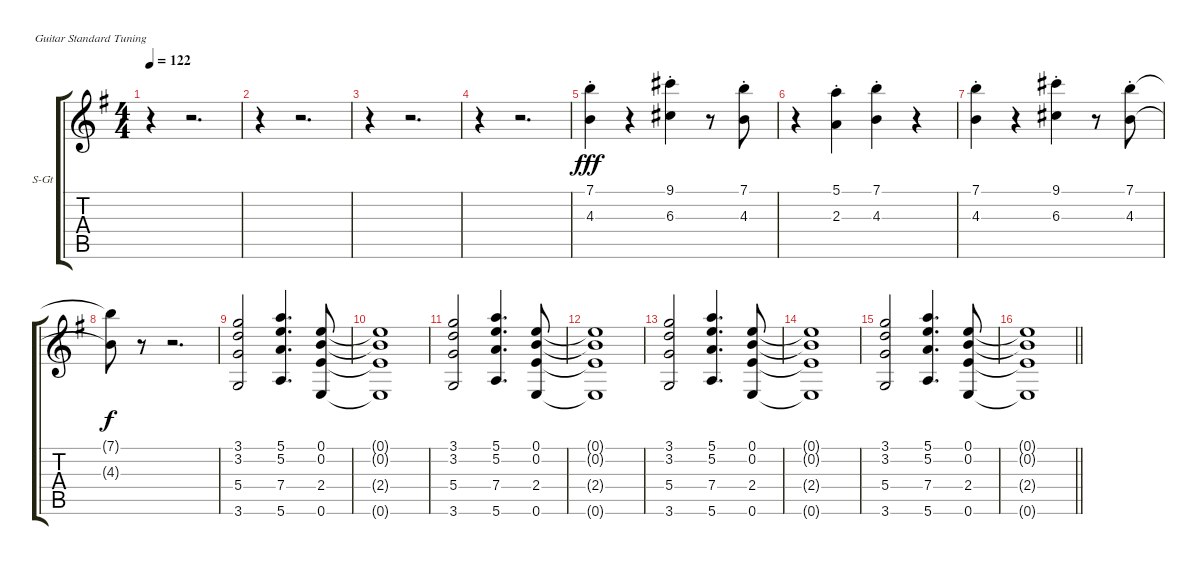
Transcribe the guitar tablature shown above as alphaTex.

\bracketExtendMode groupsimilarinstruments
\firstSystemTrackNameOrientation horizontal
\otherSystemsTrackNameOrientation horizontal
\track ("Ensemble Strings" "S-Gt") {instrument stringensemble1}
\staff {score tabs}
\tuning (E4 B3 G3 D3 A2 E2)
\displaytranspose 12
\ts (4 4)
\tempo 122
\clef g2
\ks g
r.4{dy f} r.2{d} |
r.4 r.2{d} |
r.4 r.2{d} |
r.4 r.2{d} |
(7.1{st} 4.3{st}).4{dy fff} r.4 (9.1{st} 6.3{st}).4 r.8 (7.1{st} 4.3{st}).8 |
r.4 (5.1{st} 2.3{st}).4 (7.1{st} 4.3{st}).4 r.4 |
(7.1{st} 4.3{st}).4 r.4 (9.1{st} 6.3{st}).4 r.8 (7.1{st} 4.3{st}).8 |
(7.1{t} 4.3{t}).8{dy f} r.8 r.2{d} |
(3.1 3.2 5.4 3.6).2 (5.1 5.2 7.4 5.6).4{d} (0.1 0.2 2.4 0.6).8 |
(0.1{t} 0.2{t} 2.4{t} 0.6{t}).1 |
(3.1 3.2 5.4 3.6).2 (5.1 5.2 7.4 5.6).4{d} (0.1 0.2 2.4 0.6).8 |
(0.1{t} 0.2{t} 2.4{t} 0.6{t}).1 |
(3.1 3.2 5.4 3.6).2 (5.1 5.2 7.4 5.6).4{d} (0.1 0.2 2.4 0.6).8 |
(0.1{t} 0.2{t} 2.4{t} 0.6{t}).1 |
(3.1 3.2 5.4 3.6).2 (5.1 5.2 7.4 5.6).4{d} (0.1 0.2 2.4 0.6).8 |
\barLineRight lightlight
(0.1{t} 0.2{t} 2.4{t} 0.6{t}).1
